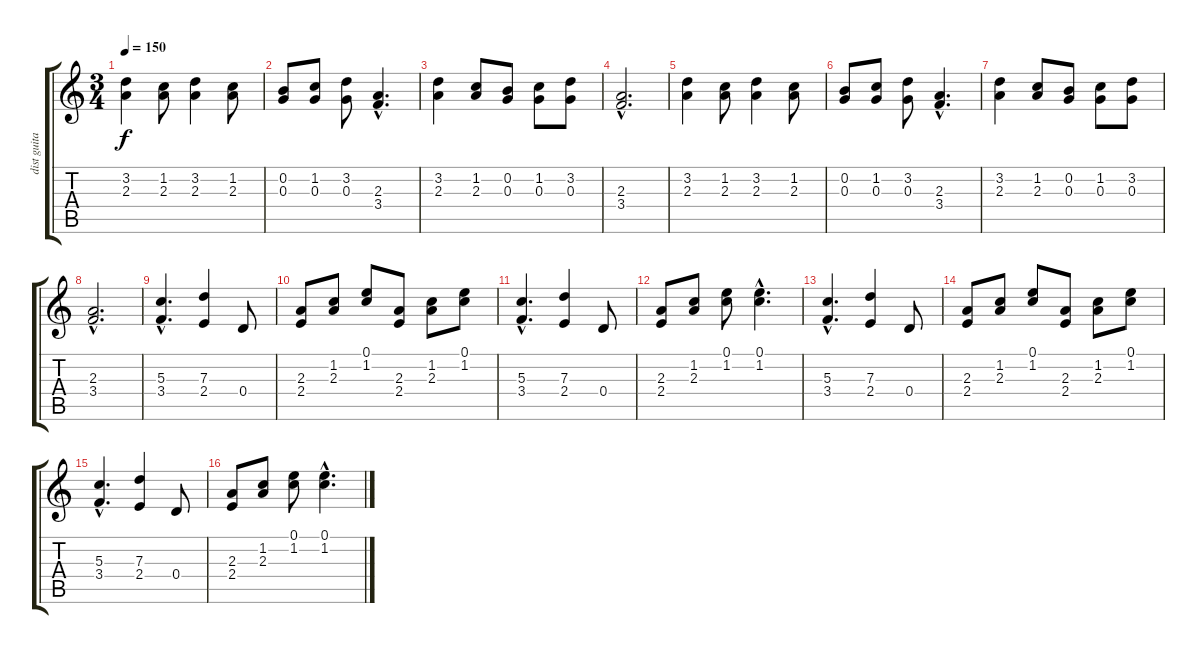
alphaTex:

\track ("dist guitar base" "dist guita") {instrument distortionguitar}
\staff {score tabs}
\tuning (E4 B3 G3 D3 A2 E2) {hide}
\ts (3 4)
\tempo 150
\clef g2
\ks c
(3.2 2.3).4{dy f} (1.2 2.3).8 (3.2 2.3).4 (1.2 2.3).8 |
(0.2 0.3).8 (1.2 0.3).8 (3.2 0.3).8 (2.3{hac} 3.4{hac}).4{d} |
(3.2 2.3).4 (1.2 2.3).8 (0.2 0.3).8 (1.2 0.3).8 (3.2 0.3).8 |
(2.3{hac} 3.4{hac}).2{d} |
(3.2 2.3).4 (1.2 2.3).8 (3.2 2.3).4 (1.2 2.3).8 |
(0.2 0.3).8 (1.2 0.3).8 (3.2 0.3).8 (2.3{hac} 3.4{hac}).4{d} |
(3.2 2.3).4 (1.2 2.3).8 (0.2 0.3).8 (1.2 0.3).8 (3.2 0.3).8 |
(2.3{hac} 3.4{hac}).2{d} |
(5.3{hac} 3.4{hac}).4{d} (7.3 2.4).4 0.4.8 |
(2.3 2.4).8 (1.2 2.3).8 (0.1 1.2).8 (2.3 2.4).8 (1.2 2.3).8 (0.1 1.2).8 |
(5.3{hac} 3.4{hac}).4{d} (7.3 2.4).4 0.4.8 |
(2.3 2.4).8 (1.2 2.3).8 (0.1 1.2).8 (0.1{hac} 1.2{hac}).4{d} |
(5.3{hac} 3.4{hac}).4{d} (7.3 2.4).4 0.4.8 |
(2.3 2.4).8 (1.2 2.3).8 (0.1 1.2).8 (2.3 2.4).8 (1.2 2.3).8 (0.1 1.2).8 |
(5.3{hac} 3.4{hac}).4{d} (7.3 2.4).4 0.4.8 |
(2.3 2.4).8 (1.2 2.3).8 (0.1 1.2).8 (0.1{hac} 1.2{hac}).4{d}
